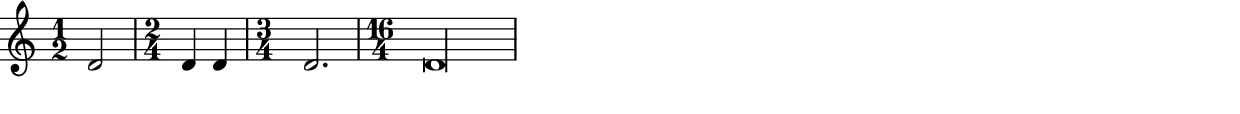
%% Generated by lilypond-book
%% Options: [exampleindent=10.16\mm,indent=0\mm,line-width=160\mm,paper-height=845.047\pt,paper-width=597.508\pt,papersize='(cons (* 597.508 pt) (* 845.047 pt))]
\include "lilypond-book-preamble.ly"


% ****************************************************************
% Start cut-&-pastable-section
% ****************************************************************

#(ly:set-option 'eps-box-padding 3.000000)



\paper {
  #(set-paper-size '(cons (* 597.508 pt) (* 845.047 pt)))
  indent = 0\mm
  line-width = 160\mm
  % offset the left padding, also add 1mm as lilypond creates cropped
  % images with a little space on the right
  line-width = #(- line-width (* mm  3.000000) (* mm 1))
}

\layout {
  
}




% ****************************************************************
% ly snippet:
% ****************************************************************
\sourcefilename "/lilypond-2.25.15/input/regression/time-signature-single-number.ly"
\sourcefileline 0
\version "2.19.21"

\header {
  texidoc = "The single-number time signature style prints the numerator only."
}

\new Staff {
  \relative {
    \override Staff.TimeSignature.style = #'single-number
    \time 1/2 d'2
    \time 2/4 d4 d
    \time 3/4 d2.
    \time 16/4 d\longa
  }
}



% ****************************************************************
% end ly snippet
% ****************************************************************
